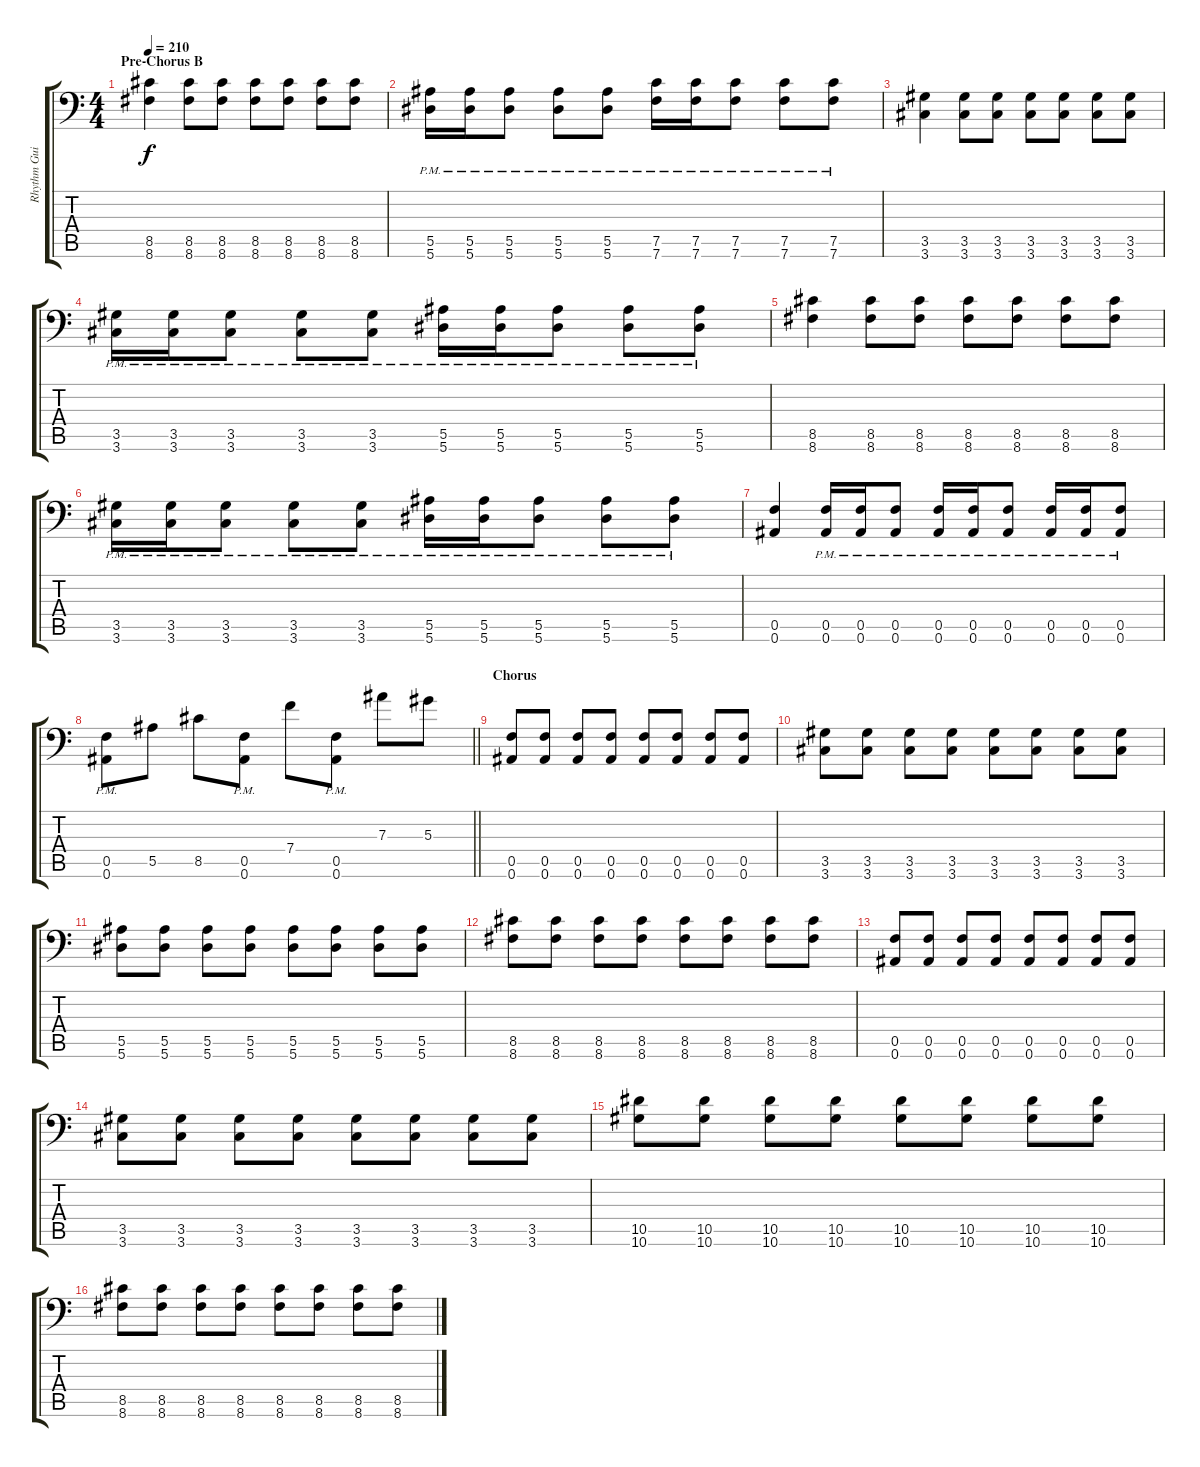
\track ("Rhythm Guitar II" "Rhythm Gui") {instrument overdrivenguitar}
\staff {score tabs}
\tuning (C4 G3 Eb3 Bb2 F2 Bb1) {hide}
\ts (4 4)
\section ("" "Pre-Chorus B")
\tempo 210
\clef f4
\ks c
(8.5 8.6).4{dy f} (8.5 8.6).8 (8.5 8.6).8 (8.5 8.6).8 (8.5 8.6).8 (8.5 8.6).8 (8.5 8.6).8 |
(5.5{pm} 5.6{pm}).16 (5.5{pm} 5.6{pm}).16 (5.5{pm} 5.6{pm}).8 (5.5{pm} 5.6{pm}).8 (5.5{pm} 5.6{pm}).8 (7.5{pm} 7.6{pm}).16 (7.5{pm} 7.6{pm}).16 (7.5{pm} 7.6{pm}).8 (7.5{pm} 7.6{pm}).8 (7.5{pm} 7.6{pm}).8 |
(3.5 3.6).4 (3.5 3.6).8 (3.5 3.6).8 (3.5 3.6).8 (3.5 3.6).8 (3.5 3.6).8 (3.5 3.6).8 |
(3.5{pm} 3.6{pm}).16 (3.5{pm} 3.6{pm}).16 (3.5{pm} 3.6{pm}).8 (3.5{pm} 3.6{pm}).8 (3.5{pm} 3.6{pm}).8 (5.5{pm} 5.6{pm}).16 (5.5{pm} 5.6{pm}).16 (5.5{pm} 5.6{pm}).8 (5.5{pm} 5.6{pm}).8 (5.5{pm} 5.6{pm}).8 |
(8.5 8.6).4 (8.5 8.6).8 (8.5 8.6).8 (8.5 8.6).8 (8.5 8.6).8 (8.5 8.6).8 (8.5 8.6).8 |
(3.5{pm} 3.6{pm}).16 (3.5{pm} 3.6{pm}).16 (3.5{pm} 3.6{pm}).8 (3.5{pm} 3.6{pm}).8 (3.5{pm} 3.6{pm}).8 (5.5{pm} 5.6{pm}).16 (5.5{pm} 5.6{pm}).16 (5.5{pm} 5.6{pm}).8 (5.5{pm} 5.6{pm}).8 (5.5{pm} 5.6{pm}).8 |
(0.5 0.6).4 (0.5{pm} 0.6{pm}).16 (0.5{pm} 0.6{pm}).16 (0.5{pm} 0.6{pm}).8 (0.5{pm} 0.6{pm}).16 (0.5{pm} 0.6{pm}).16 (0.5{pm} 0.6{pm}).8 (0.5{pm} 0.6{pm}).16 (0.5{pm} 0.6{pm}).16 (0.5{pm} 0.6{pm}).8 |
\barLineRight lightlight
(0.5{pm} 0.6{pm}).8 5.5.8 8.5.8 (0.5{pm} 0.6{pm}).8 7.4.8 (0.5{pm} 0.6{pm}).8 7.3.8 5.3.8 |
\section ("" "Chorus")
(0.5 0.6).8 (0.5 0.6).8 (0.5 0.6).8 (0.5 0.6).8 (0.5 0.6).8 (0.5 0.6).8 (0.5 0.6).8 (0.5 0.6).8 |
(3.5 3.6).8 (3.5 3.6).8 (3.5 3.6).8 (3.5 3.6).8 (3.5 3.6).8 (3.5 3.6).8 (3.5 3.6).8 (3.5 3.6).8 |
(5.5 5.6).8 (5.5 5.6).8 (5.5 5.6).8 (5.5 5.6).8 (5.5 5.6).8 (5.5 5.6).8 (5.5 5.6).8 (5.5 5.6).8 |
(8.5 8.6).8 (8.5 8.6).8 (8.5 8.6).8 (8.5 8.6).8 (8.5 8.6).8 (8.5 8.6).8 (8.5 8.6).8 (8.5 8.6).8 |
(0.5 0.6).8 (0.5 0.6).8 (0.5 0.6).8 (0.5 0.6).8 (0.5 0.6).8 (0.5 0.6).8 (0.5 0.6).8 (0.5 0.6).8 |
(3.5 3.6).8 (3.5 3.6).8 (3.5 3.6).8 (3.5 3.6).8 (3.5 3.6).8 (3.5 3.6).8 (3.5 3.6).8 (3.5 3.6).8 |
(10.5 10.6).8 (10.5 10.6).8 (10.5 10.6).8 (10.5 10.6).8 (10.5 10.6).8 (10.5 10.6).8 (10.5 10.6).8 (10.5 10.6).8 |
(8.5 8.6).8 (8.5 8.6).8 (8.5 8.6).8 (8.5 8.6).8 (8.5 8.6).8 (8.5 8.6).8 (8.5 8.6).8 (8.5 8.6).8
